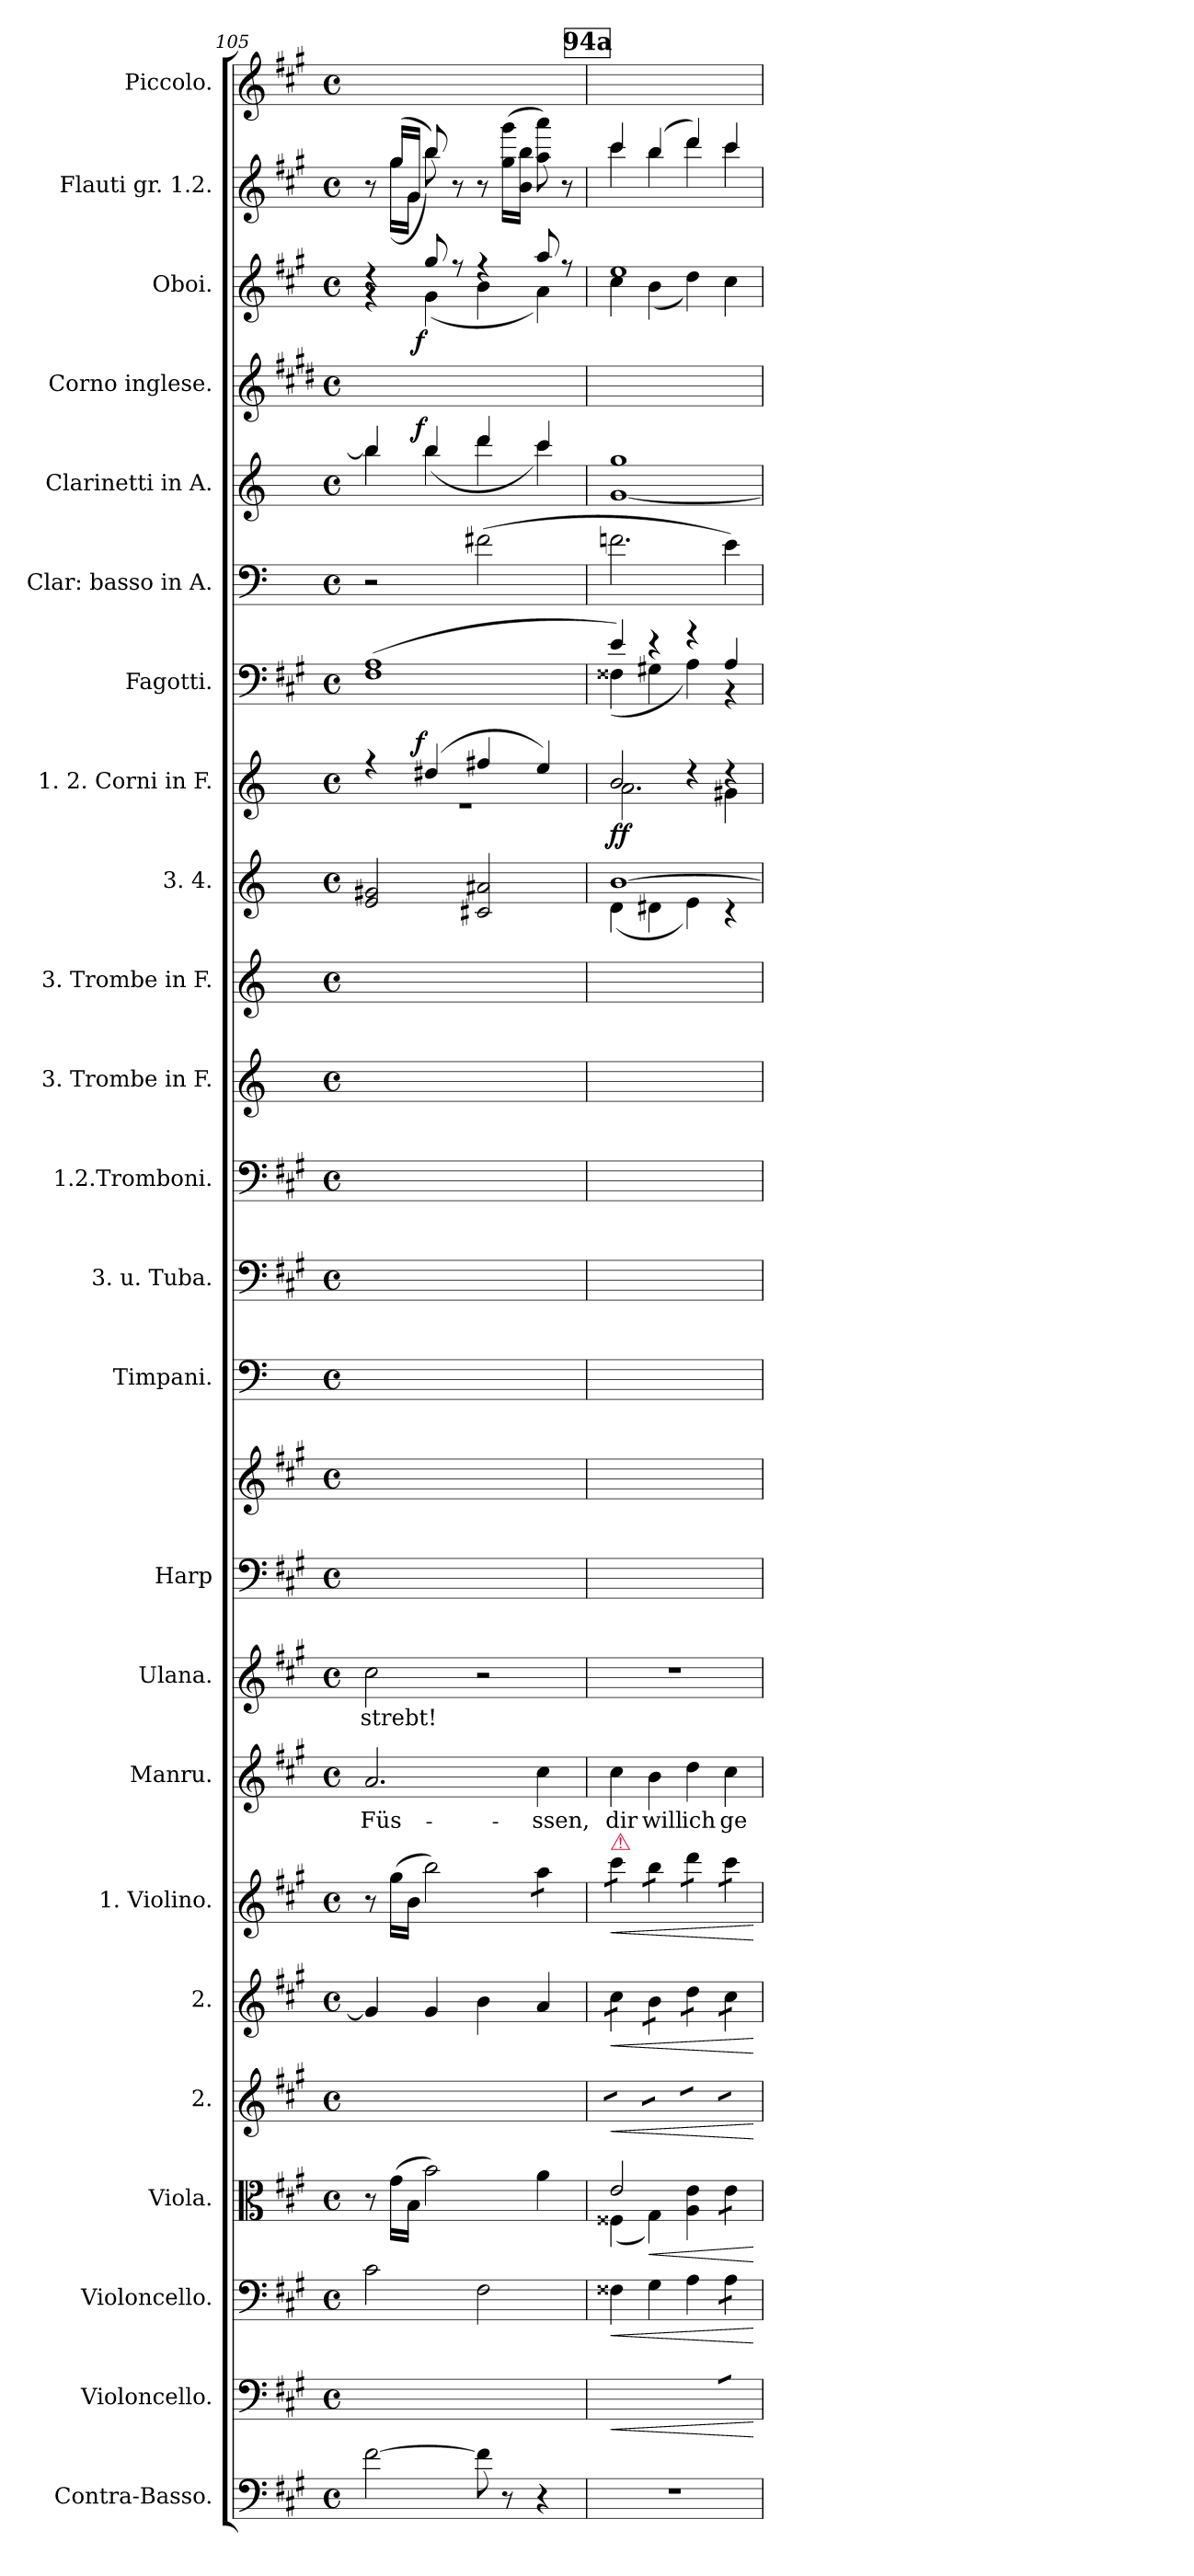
**kern	**kern	**dynam	**kern	**dynam	**kern	**dynam	**kern	**dynam	**kern	**dynam	**kern	**dynam	**kern	**text	**kern	**text	**kern	**kern	**kern	**kern	**kern	**kern	**kern	**kern	**kern	**dynam	**kern	**kern	**kern	**dynam	**kern	**kern	**dynam	**kern	**kern
*part24	*part23	*part23	*part22	*part22	*part21	*part21	*part20	*part20	*part19	*part19	*part18	*part18	*part17	*part17	*part16	*part16	*part15	*part15	*part14	*part13	*part12	*part11	*part10	*part9	*part8	*part8	*part7	*part6	*part5	*part5	*part4	*part3	*part3	*part2	*part1
*staff25	*staff24	*staff24	*staff23	*staff23	*staff22	*staff22	*staff21	*staff21	*staff20	*staff20	*staff19	*staff19	*staff18	*staff18	*staff17	*staff17	*staff16	*staff15	*staff14	*staff13	*staff12	*staff11	*staff10	*staff9	*staff8	*staff8	*staff7	*staff6	*staff5	*staff5	*staff4	*staff3	*staff3	*staff2	*staff1
*I"Contra-Basso.	*I"Violoncello.	*	*I"Violoncello.	*	*I"Viola.	*	*I"2.	*	*I"2.	*	*I"1. Violino.	*	*I"Manru.	*	*I"Ulana.	*	*I"Harp	*	*I"Timpani.	*I"3. u. Tuba.	*I"1.2.Tromboni.	*I"3. Trombe in F.	*I"3. Trombe in F.	*I"3. 4.	*I"1. 2. Corni in F.	*	*I"Fagotti.	*I"Clar: basso in A.	*I"Clarinetti in A.	*	*I"Corno inglese.	*I"Oboi.	*	*I"Flauti gr. 1.2.	*I"Piccolo.
*I'C.-B.	*	*	*	*	*I'Vl.	*	*	*	*	*	*I'1. Viol.	*	*	*	*	*	*	*	*I'Timp.	*I'3. u. Tub.	*I'1.2. Tromb.	*	*I'Trombe.	*	*I'1. 2. Corni.	*	*I'Fag.	*I'basso.	*I'1.2. Clar. A.	*	*I'Cor.ingl.	*I'Ob.	*	*I'Fl.	*
*clefF4	*clefF4	*	*clefF4	*	*clefC3	*	*clefG2	*	*clefG2	*	*clefG2	*	*clefG2	*	*clefG2	*	*clefF4	*clefG2	*clefF4	*clefF4	*clefF4	*clefG2	*clefG2	*clefG2	*clefG2	*	*clefF4	*clefF4	*clefG2	*	*clefG2	*clefG2	*	*clefG2	*clefG2
*	*	*	*	*	*	*	*	*	*	*	*	*	*ITrd8c12	*	*	*	*	*	*	*	*	*ITrd-3c-5	*ITrd-3c-5	*ITrd4c7	*ITrd4c7	*	*	*ITrd2c3	*ITrd2c3	*	*ITrd4c7	*	*	*	*
*k[f#c#g#]	*k[f#c#g#]	*	*k[f#c#g#]	*	*k[f#c#g#]	*	*k[f#c#g#]	*	*k[f#c#g#]	*	*k[f#c#g#]	*	*k[f#c#g#]	*	*k[f#c#g#]	*	*k[f#c#g#]	*k[f#c#g#]	*k[]	*k[f#c#g#]	*k[f#c#g#]	*k[b-]	*k[b-]	*k[b-]	*k[b-]	*	*k[f#c#g#]	*k[f#c#g#]	*k[f#c#g#]	*	*k[f#c#g#]	*k[f#c#g#]	*	*k[f#c#g#]	*k[f#c#g#]
*M4/4	*M4/4	*	*M4/4	*	*M4/4	*	*M4/4	*	*M4/4	*	*M4/4	*	*M4/4	*	*M4/4	*	*M4/4	*M4/4	*M4/4	*M4/4	*M4/4	*M4/4	*M4/4	*M4/4	*M4/4	*	*M4/4	*M4/4	*M4/4	*	*M4/4	*M4/4	*	*M4/4	*M4/4
*met(c)	*met(c)	*	*met(c)	*	*met(c)	*	*met(c)	*	*met(c)	*	*met(c)	*	*met(c)	*	*met(c)	*	*met(c)	*met(c)	*met(c)	*met(c)	*met(c)	*met(c)	*met(c)	*met(c)	*met(c)	*	*met(c)	*met(c)	*met(c)	*	*met(c)	*met(c)	*	*met(c)	*met(c)
=105	=105	=105	=105	=105	=105	=105	=105	=105	=105	=105	=105	=105	=105	=105	=105	=105	=105	=105	=105	=105	=105	=105	=105	=105	=105	=105	=105	=105	=105	=105	=105	=105	=105	=105	=105
*	*	*	*	*	*	*	*	*	*	*	*	*	*	*	*	*	*	*	*	*	*	*	*	*	*^	*	*	*	*^	*	*	*^	*	*^	*
[2f#\	2c#\yy	.	2c#\	.	8r	.	4g#/yy]	.	4g#/]	.	8r	.	2.A/	Füs-	2cc#\	strebt!	1ryy	1ryy	1ryy	1ryy	1ryy	1ryy	1ryy	2A/ 2c#X/	4r	1re	.	(1F# 1A	2r	4gg#/]	4gg#\	.	1ryy	4rdd	4rg	.	8r	8ryy	1ryy
.	.	.	.	.	(16g#\LL	.	.	.	.	.	(16gg#\LL	.	.	.	.	.	.	.	.	.	.	.	.	.	.	.	.	.	.	.	.	.	.	.	.	.	(16gg#/LL	(16gg#\LL	.
.	.	.	.	.	16B\JJ	.	.	.	.	.	16b\JJ	.	.	.	.	.	.	.	.	.	.	.	.	.	.	.	.	.	.	.	.	.	.	.	.	.	16g#/JJ	16g#\JJ	.
!	!	!	!	!	!	!	!	!	!	!	!	!	!	!	!	!	!	!	!	!	!	!	!	!	!	!	!LO:DY:a:rj	!	!	!	!	!LO:DY:a:rj	!	!	!	!LO:DY:b:rj	!	!	!
.	.	.	.	.	2b\)	.	4g#/yy	.	4g#/	.	2bb\)	.	.	.	.	.	.	.	.	.	.	.	.	.	(4g#X/	.	f	.	.	4gg#/	(4gg#\	f	.	8gg#/	(4g#\	f	8bb/)	8bb\)	.
.	.	.	.	.	.	.	.	.	.	.	.	.	.	.	.	.	.	.	.	.	.	.	.	.	.	.	.	.	.	.	.	.	.	8rff	.	.	8r	8ryy	.
8f#\]	2F#\yy	.	2F#\	.	.	.	4b\yy	.	4b\	.	.	.	.	.	2r	.	.	.	.	.	.	.	.	2F#X/ 2d#X/	4bn/	.	.	.	(2d#X\	4bb/	4bb\	.	.	4rff	4b\	.	8r	2ryy	.
8r	.	.	.	.	.	.	.	.	.	.	.	.	.	.	.	.	.	.	.	.	.	.	.	.	.	.	.	.	.	.	.	.	.	.	.	.	(16gg#\ 16ggg#\LL	.	.
.	.	.	.	.	.	.	.	.	.	.	.	.	.	.	.	.	.	.	.	.	.	.	.	.	.	.	.	.	.	.	.	.	.	.	.	.	16b\ 16bb\JJ	.	.
!	!	!	!	!	!	!	!	!	!	!	!LO:TX:a:color=crimson:t=⚠	!	!	!	!	!	!	!	!	!	!	!	!	!	!	!	!	!	!	!	!	!	!	!	!	!	!	!	!
!	!	!	!	!	!	!	!	!	!	!	!LO:TX:a:color=crimson:t=⚠	!	!	!	!	!	!	!	!	!	!	!	!	!	!	!	!	!	!	!	!	!	!	!	!	!	!	!	!
*	*	*	*	*	*	*	*	*	*	*	*tremolo	*	*	*	*	*	*	*	*	*	*	*	*	*	*	*	*	*	*	*	*	*	*	*	*	*	*	*	*
4r	.	.	.	.	4a\	.	4a/yy	.	4a/	.	8aa\L	.	4c#\	-ssen,	.	.	.	.	.	.	.	.	.	.	4a/)	.	.	.	.	4aa/	4aa\)	.	.	8aa/	4a\)	.	8aa\ 8aaa\)	.	.
.	.	.	.	.	.	.	.	.	.	.	8aa\J	.	.	.	.	.	.	.	.	.	.	.	.	.	.	.	.	.	.	.	.	.	.	8rff	.	.	8r	.	.
!!LO:REH:place=s1:t=94a
=106	=106	=106	=106	=106	=106	=106	=106	=106	=106	=106	=106	=106	=106	=106	=106	=106	=106	=106	=106	=106	=106	=106	=106	=106	=106	=106	=106	=106	=106	=106	=106	=106	=106	=106	=106	=106	=106	=106	=106
!	!	!	!	!	!	!	!	!	!	!	!LO:TX:a:color=crimson:t=⚠	!	!	!	!	!	!	!	!	!	!	!	!	!	!	!	!	!	!	!	!	!	!	!	!	!	!	!	!
!	!	!	!	!	!	!	!	!	!LO:TX:a:color=crimson:t=⚠	!	!	!	!	!	!	!	!	!	!	!	!	!	!	!	!	!	!	!	!	!	!	!	!	!	!	!	!	!	!
!	!	!	!	!	!	!	!	!	!LO:TX:a:color=crimson:t=⚠	!	!	!	!	!	!	!	!	!	!	!	!	!	!	!	!	!	!	!	!	!	!	!	!	!	!	!	!	!	!
!	!	!	!	!	!	!	!LO:TX:a:color=crimson:t=⚠	!	!	!	!	!	!	!	!	!	!	!	!	!	!	!	!	!	!	!	!	!	!	!	!	!	!	!	!	!	!	!	!
!	!	!	!	!	!	!	!LO:TX:a:color=crimson:t=⚠	!	!	!	!	!	!	!	!	!	!	!	!	!	!	!	!	!	!	!	!	!	!	!	!	!	!	!	!	!	!	!	!
!	!	!LO:HP:b	!	!LO:HP:b	!	!	!	!LO:HP:b	!	!LO:HP:b	!	!LO:HP:b	!	!	!	!	!	!	!	!	!	!	!	!	!	!	!	!	!	!	!	!	!	!	!	!	!	!	!
*	*	*	*	*	*^	*	*	*	*	*	*	*	*	*	*	*	*	*	*	*	*	*	*	*^	*	*	*	*^	*	*	*	*	*	*	*	*	*	*	*
*	*	*	*	*	*	*	*	*tremolo	*	*	*	*	*	*	*	*	*	*	*	*	*	*	*	*	*	*	*	*	*	*	*	*	*	*	*	*	*	*	*	*	*	*
*	*	*	*	*	*	*	*	*	*	*tremolo	*	*	*	*	*	*	*	*	*	*	*	*	*	*	*	*	*	*	*	*	*	*	*	*	*	*	*	*	*	*	*	*
1r	4F##X\yy	<	4F##X\	<	2e/	(4F##X\	.	8cc#\yyL	<	8cc#\L	<	8ccc#\L	<	4c#\	dir	1r	.	1ryy	1ryy	1ryy	1ryy	1ryy	1ryy	1ryy	[1e	(4G\	2e/	2.d\	ff	4e/)	(4F##X\	2.dn\	1ee	[1e	.	1ryy	1ee	4cc#\	.	4ccc#/	4ccc#\	1ryy
.	.	.	.	.	.	.	.	8cc#\yyJ	.	8cc#\J	.	8ccc#\J	.	.	.	.	.	.	.	.	.	.	.	.	.	.	.	.	.	.	.	.	.	.	.	.	.	.	.	.	.	.
!	!	!	!	!	!	!	!LO:HP:b	!	!	!	!	!	!	!	!	!	!	!	!	!	!	!	!	!	!	!	!	!	!	!	!	!	!	!	!	!	!	!	!	!	!	!
.	4G#\yy	.	4G#\	.	.	4G#\)	<	8b\yyL	.	8b\L	.	8bb\L	.	4B\	will	.	.	.	.	.	.	.	.	.	.	4G#X\	.	.	.	4r	4G#X\	.	.	.	.	.	.	(4b\	.	(4bb/	4bb\	.
.	.	.	.	.	.	.	.	8b\yyJ	.	8b\J	.	8bb\J	.	.	.	.	.	.	.	.	.	.	.	.	.	.	.	.	.	.	.	.	.	.	.	.	.	.	.	.	.	.
.	4A\yy	.	4A\	.	4A\ 4e\	2ryy	.	8dd\yyL	.	8dd\L	.	8ddd\L	.	4d\	ich	.	.	.	.	.	.	.	.	.	.	4A\)	4rdd	.	.	4r	4A\)	.	.	.	.	.	.	4dd\)	.	4ddd/)	4ddd\	.
.	.	.	.	.	.	.	.	8dd\yyJ	.	8dd\J	.	8ddd\J	.	.	.	.	.	.	.	.	.	.	.	.	.	.	.	.	.	.	.	.	.	.	.	.	.	.	.	.	.	.
!	!	!	!	!	!LO:TX:a:color=crimson:t=⚠	!	!	!	!	!	!	!	!	!	!	!	!	!	!	!	!	!	!	!	!	!	!	!	!	!	!	!	!	!	!	!	!	!	!	!	!	!
!	!	!	!	!	!LO:TX:a:color=crimson:t=⚠	!	!	!	!	!	!	!	!	!	!	!	!	!	!	!	!	!	!	!	!	!	!	!	!	!	!	!	!	!	!	!	!	!	!	!	!	!
!	!	!	!LO:TX:a:color=crimson:t=⚠	!	!	!	!	!	!	!	!	!	!	!	!	!	!	!	!	!	!	!	!	!	!	!	!	!	!	!	!	!	!	!	!	!	!	!	!	!	!	!
!	!	!	!LO:TX:a:color=crimson:t=⚠	!	!	!	!	!	!	!	!	!	!	!	!	!	!	!	!	!	!	!	!	!	!	!	!	!	!	!	!	!	!	!	!	!	!	!	!	!	!	!
!	!LO:TX:a:color=crimson:t=⚠	!	!	!	!	!	!	!	!	!	!	!	!	!	!	!	!	!	!	!	!	!	!	!	!	!	!	!	!	!	!	!	!	!	!	!	!	!	!	!	!	!
!	!LO:TX:a:color=crimson:t=⚠	!	!	!	!	!	!	!	!	!	!	!	!	!	!	!	!	!	!	!	!	!	!	!	!	!	!	!	!	!	!	!	!	!	!	!	!	!	!	!	!	!
*	*tremolo	*	*	*	*	*	*	*	*	*	*	*	*	*	*	*	*	*	*	*	*	*	*	*	*	*	*	*	*	*	*	*	*	*	*	*	*	*	*	*	*	*
*	*	*	*tremolo	*	*	*	*	*	*	*	*	*	*	*	*	*	*	*	*	*	*	*	*	*	*	*	*	*	*	*	*	*	*	*	*	*	*	*	*	*	*	*
*	*	*	*	*	*tremolo	*	*	*	*	*	*	*	*	*	*	*	*	*	*	*	*	*	*	*	*	*	*	*	*	*	*	*	*	*	*	*	*	*	*	*	*	*
.	8A\yyL	.	8A\L	.	8e\L	.	.	8cc#\yyL	.	8cc#\L	.	8ccc#\L	.	4c#\	ge-	.	.	.	.	.	.	.	.	.	.	4r	4rdd	4c#X\	.	4A/	4r	4c#\)	.	.	.	.	.	4cc#\	.	4ccc#/	4ccc#\	.
.	8A\yyJ	.	8A\J	.	8e\J	.	.	8cc#\yyJ	.	8cc#\J	.	8ccc#\J	.	.	.	.	.	.	.	.	.	.	.	.	.	.	.	.	.	.	.	.	.	.	.	.	.	.	.	.	.	.
*	*	*	*	*	*	*	*	*	*	*	*	*Xtremolo	*	*	*	*	*	*	*	*	*	*	*	*	*	*	*	*	*	*	*	*	*	*	*	*	*	*	*	*	*	*
*	*	*	*	*	*	*	*	*	*	*Xtremolo	*	*	*	*	*	*	*	*	*	*	*	*	*	*	*	*	*	*	*	*	*	*	*	*	*	*	*	*	*	*	*	*
*	*	*	*	*	*	*	*	*Xtremolo	*	*	*	*	*	*	*	*	*	*	*	*	*	*	*	*	*	*	*	*	*	*	*	*	*	*	*	*	*	*	*	*	*	*
*	*	*	*	*	*Xtremolo	*	*	*	*	*	*	*	*	*	*	*	*	*	*	*	*	*	*	*	*	*	*	*	*	*	*	*	*	*	*	*	*	*	*	*	*	*
*	*	*	*Xtremolo	*	*	*	*	*	*	*	*	*	*	*	*	*	*	*	*	*	*	*	*	*	*	*	*	*	*	*	*	*	*	*	*	*	*	*	*	*	*	*
*	*Xtremolo	*	*	*	*	*	*	*	*	*	*	*	*	*	*	*	*	*	*	*	*	*	*	*	*	*	*	*	*	*	*	*	*	*	*	*	*	*	*	*	*	*
*	*	*	*	*	*	*	*	*	*	*	*	*	*	*	*	*	*	*	*	*	*	*	*	*	*v	*v	*	*	*	*v	*v	*	*v	*v	*	*	*v	*v	*	*v	*v	*
*	*	*	*	*	*v	*v	*	*	*	*	*	*	*	*	*	*	*	*	*	*	*	*	*	*	*	*v	*v	*	*	*	*	*	*	*	*	*	*
.	.	[	.	[	.	[	.	[	.	[	.	[	.	.	.	.	.	.	.	.	.	.	.	.	.	.	.	.	.	.	.	.	.	.	.
=	=	=	=	=	=	=	=	=	=	=	=	=	=	=	=	=	=	=	=	=	=	=	=	=	=	=	=	=	=	=	=	=	=	=	=
*-	*-	*-	*-	*-	*-	*-	*-	*-	*-	*-	*-	*-	*-	*-	*-	*-	*-	*-	*-	*-	*-	*-	*-	*-	*-	*-	*-	*-	*-	*-	*-	*-	*-	*-	*-
